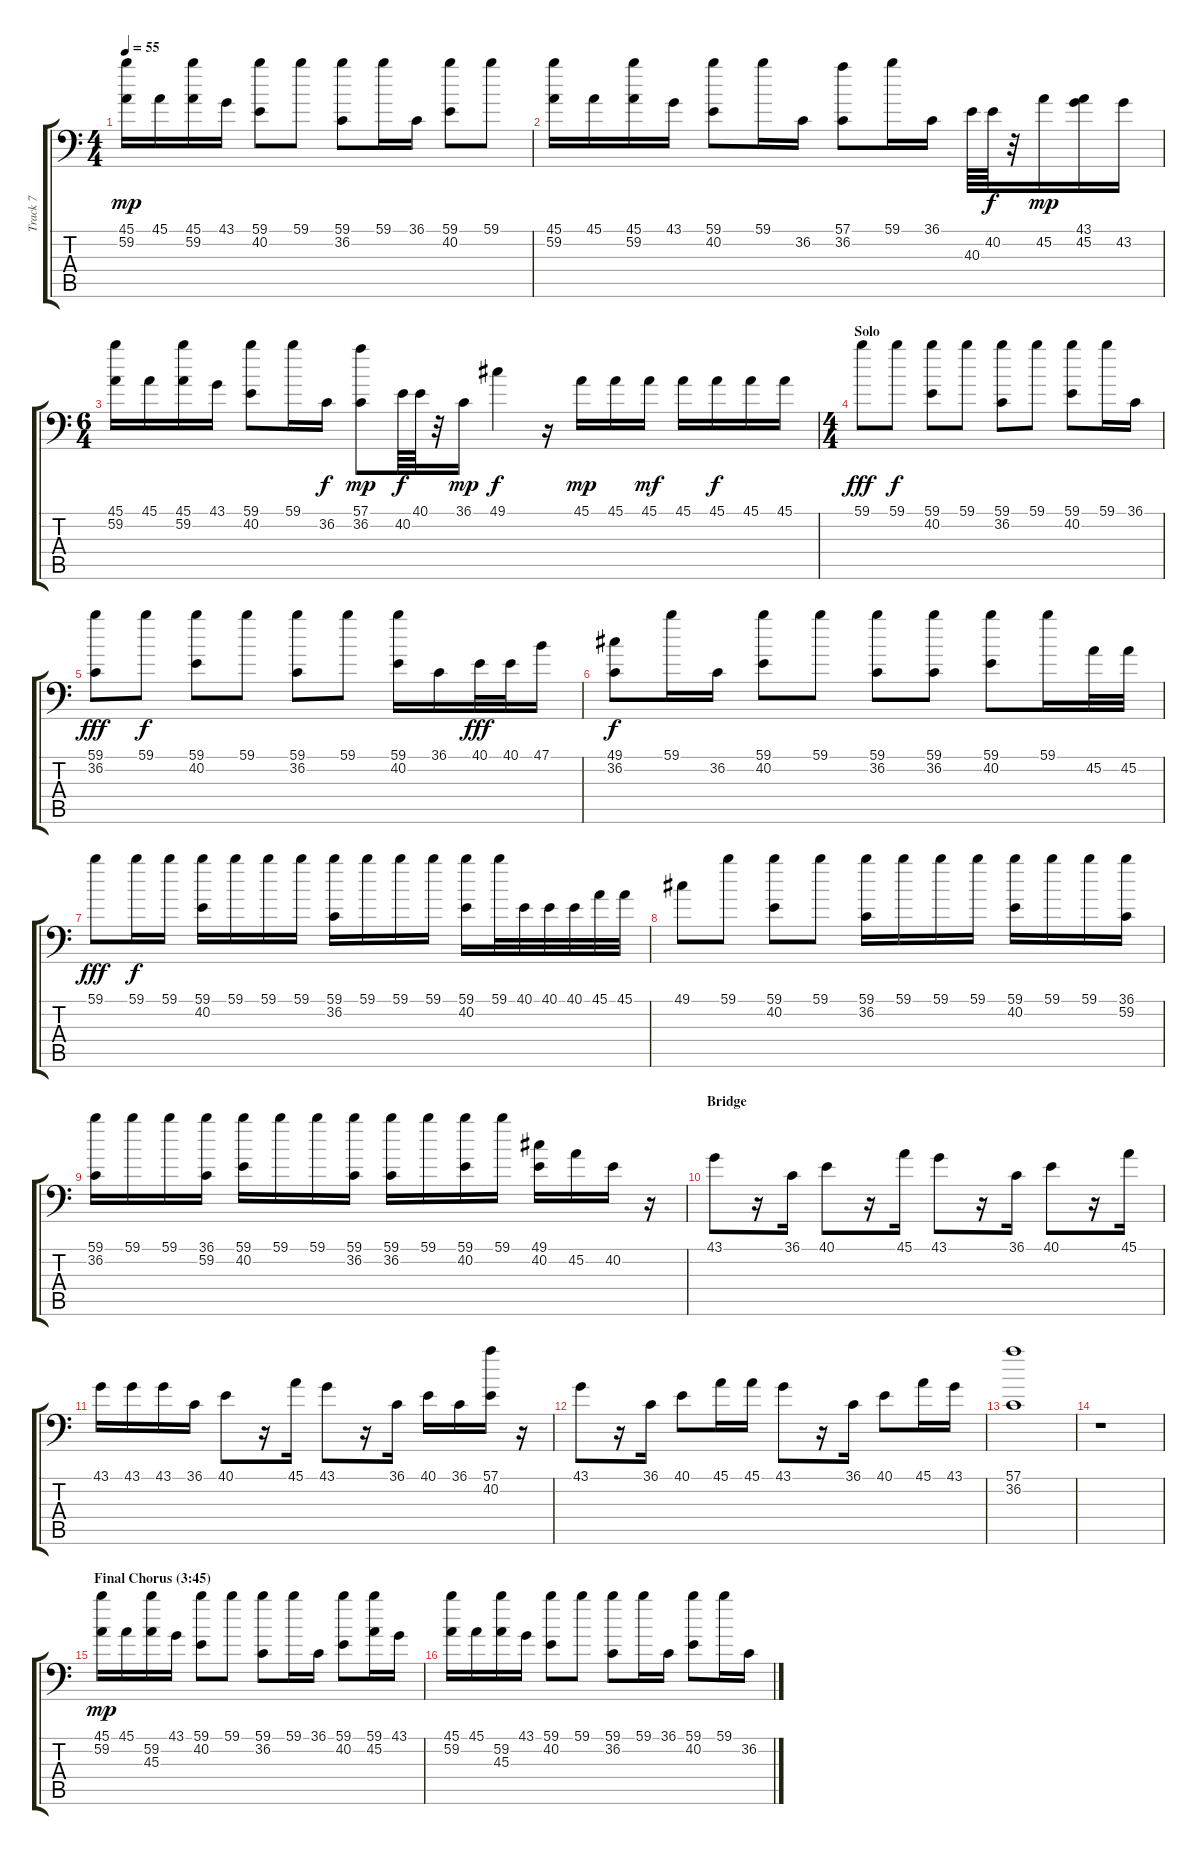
\track ("Track 7" "Track 7") {instrument acousticgrandpiano}
\staff {score tabs}
\tuning (C-1 C-1 C-1 C-1 C-1 C-1) {hide}
\ts (4 4)
\tempo 55
\clef f4
\ks c
(45.1 59.2).16{dy mp} 45.1.16 (45.1 59.2).16 43.1.16 (59.1 40.2).8 59.1.8 (59.1 36.2).8 59.1.16 36.1.16 (59.1 40.2).8 59.1.8 |
(45.1 59.2).16 45.1.16 (45.1 59.2).16 43.1.16 (59.1 40.2).8 59.1.16 36.2.16 (57.1 36.2).8 59.1.16 36.1.16 40.3.64 40.2.64{dy f} r.32 45.2.16{dy mp} (43.1 45.2).16 43.2.16 |
\ts (6 4)
(45.1 59.2).16 45.1.16 (45.1 59.2).16 43.1.16 (59.1 40.2).8 59.1.16 36.2.16{dy f} (57.1 36.2).8{dy mp} 40.2.64{dy f} 40.1.64 r.32 36.1.16{dy mp} 49.1.4{dy f} r.16 45.1.16{dy mp} 45.1.16 45.1.16{dy mf} 45.1.16 45.1.16{dy f} 45.1.16 45.1.16 |
\ts (4 4)
\section ("" "Solo")
59.1.8{dy fff} 59.1.8{dy f} (59.1 40.2).8 59.1.8 (59.1 36.2).8 59.1.8 (59.1 40.2).8 59.1.16 36.1.16 |
(59.1 36.2).8{dy fff} 59.1.8{dy f} (59.1 40.2).8 59.1.8 (59.1 36.2).8 59.1.8 (59.1 40.2).16 36.1.16 40.1.32{dy fff} 40.1.32 47.1.16 |
(49.1 36.2).8{dy f} 59.1.16 36.2.16 (59.1 40.2).8 59.1.8 (59.1 36.2).8 (59.1 36.2).8 (59.1 40.2).8 59.1.16 45.2.32 45.2.32 |
59.1.8{dy fff} 59.1.16{dy f} 59.1.16 (59.1 40.2).16 59.1.16 59.1.16 59.1.16 (59.1 36.2).16 59.1.16 59.1.16 59.1.16 (59.1 40.2).16 59.1.32 40.1.32 40.1.32 40.1.32 45.1.32 45.1.32 |
49.1.8 59.1.8 (59.1 40.2).8 59.1.8 (59.1 36.2).16 59.1.16 59.1.16 59.1.16 (59.1 40.2).16 59.1.16 59.1.16 (36.1 59.2).16 |
(59.1 36.2).16 59.1.16 59.1.16 (36.1 59.2).16 (59.1 40.2).16 59.1.16 59.1.16 (59.1 36.2).16 (59.1 36.2).16 59.1.16 (59.1 40.2).16 59.1.16 (49.1 40.2).16 45.2.16 40.2.16 r.16 |
\section ("" "Bridge")
43.1.8 r.16 36.1.16 40.1.8 r.16 45.1.16 43.1.8 r.16 36.1.16 40.1.8 r.16 45.1.16 |
43.1.16 43.1.16 43.1.16 36.1.16 40.1.8 r.16 45.1.16 43.1.8 r.16 36.1.16 40.1.16 36.1.16 (57.1 40.2).16 r.16 |
43.1.8 r.16 36.1.16 40.1.8 45.1.16 45.1.16 43.1.8 r.16 36.1.16 40.1.8 45.1.16 43.1.16 |
(57.1 36.2).1 |
r.1 |
\section ("" "Final Chorus (3:45)")
(45.1 59.2).16{dy mp} 45.1.16 (59.2 45.3).16 43.1.16 (59.1 40.2).8 59.1.8 (59.1 36.2).8 59.1.16 36.1.16 (59.1 40.2).8 (59.1 45.2).16 43.1.16 |
(45.1 59.2).16 45.1.16 (59.2 45.3).16 43.1.16 (59.1 40.2).8 59.1.8 (59.1 36.2).8 59.1.16 36.1.16 (59.1 40.2).8 59.1.16 36.2.16
